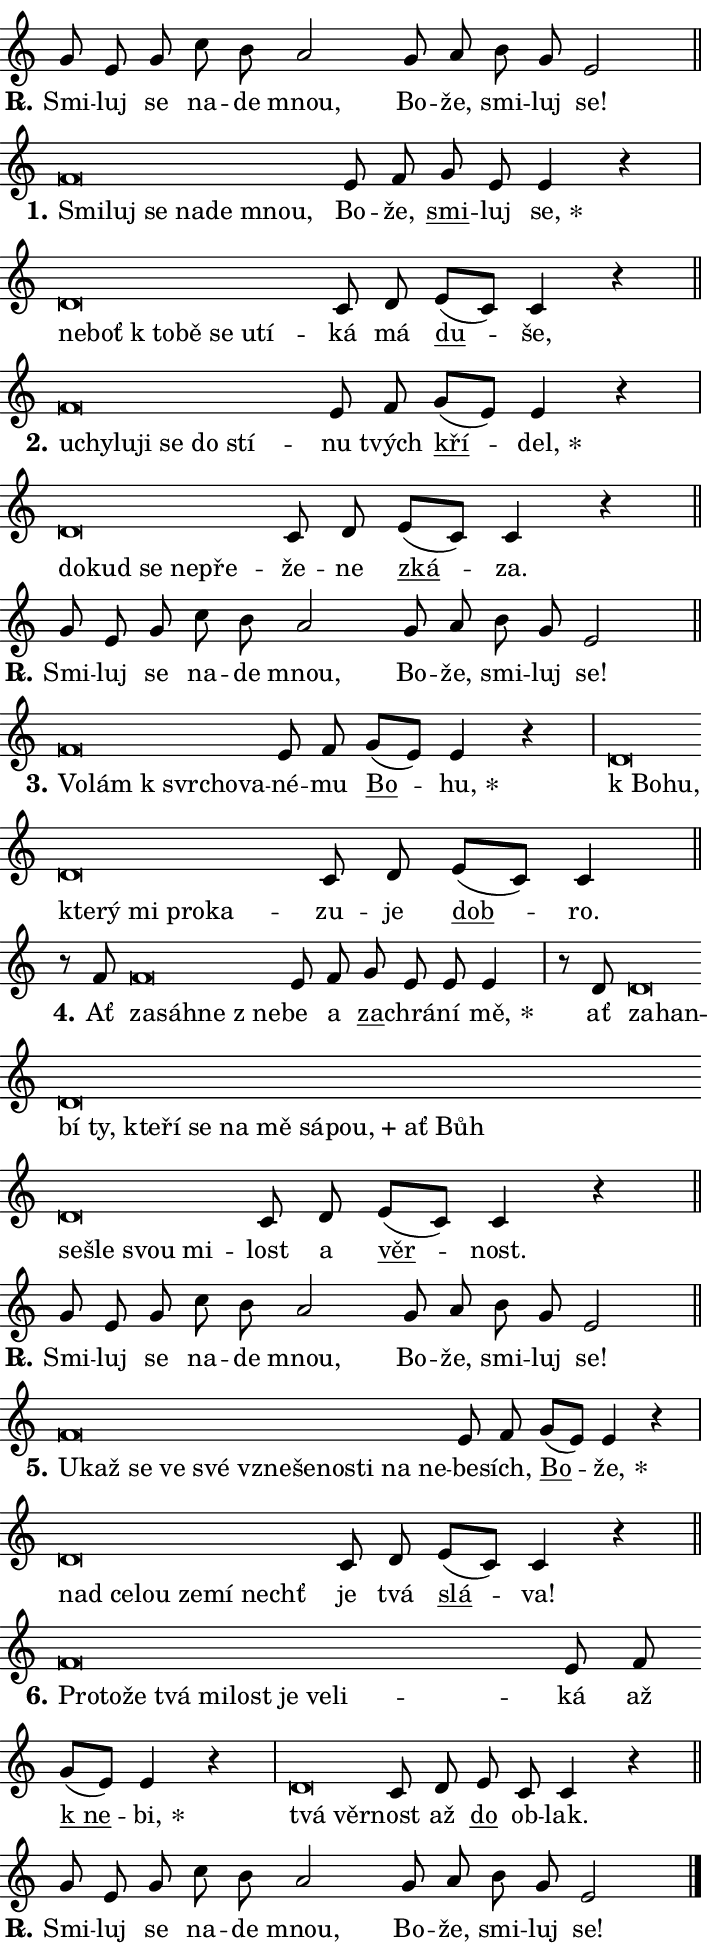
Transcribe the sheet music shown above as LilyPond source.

\version "2.24.0"
\header { tagline = "" }
\paper {
  indent = 0\cm
  top-margin = 0\cm
  right-margin = 0.13\cm % to fit lyric hyphens
  bottom-margin = 0\cm
  left-margin = 0\cm
  paper-width = 12\cm
  page-breaking = #ly:one-page-breaking
  system-system-spacing.basic-distance = #11
  score-system-spacing.basic-distance = #11
  ragged-last = ##f
}


%% Author: Thomas Morley
%% https://lists.gnu.org/archive/html/lilypond-user/2020-05/msg00002.html
#(define (line-position grob)
"Returns position of @var[grob} in current system:
   @code{'start}, if at first time-step
   @code{'end}, if at last time-step
   @code{'middle} otherwise
"
  (let* ((col (ly:item-get-column grob))
         (ln (ly:grob-object col 'left-neighbor))
         (rn (ly:grob-object col 'right-neighbor))
         (col-to-check-left (if (ly:grob? ln) ln col))
         (col-to-check-right (if (ly:grob? rn) rn col))
         (break-dir-left
           (and
             (ly:grob-property col-to-check-left 'non-musical #f)
             (ly:item-break-dir col-to-check-left)))
         (break-dir-right
           (and
             (ly:grob-property col-to-check-right 'non-musical #f)
             (ly:item-break-dir col-to-check-right))))
        (cond ((eqv? 1 break-dir-left) 'start)
              ((eqv? -1 break-dir-right) 'end)
              (else 'middle))))

#(define (tranparent-at-line-position vctor)
  (lambda (grob)
  "Relying on @code{line-position} select the relevant enry from @var{vctor}.
Used to determine transparency,"
    (case (line-position grob)
      ((end) (not (vector-ref vctor 0)))
      ((middle) (not (vector-ref vctor 1)))
      ((start) (not (vector-ref vctor 2))))))

noteHeadBreakVisibility =
#(define-music-function (break-visibility)(vector?)
"Makes @code{NoteHead}s transparent relying on @var{break-visibility}"
#{
  \override NoteHead.transparent =
    #(tranparent-at-line-position break-visibility)
#})

#(define delete-ledgers-for-transparent-note-heads
  (lambda (grob)
    "Reads whether a @code{NoteHead} is transparent.
If so this @code{NoteHead} is removed from @code{'note-heads} from
@var{grob}, which is supposed to be @code{LedgerLineSpanner}.
As a result ledgers are not printed for this @code{NoteHead}"
    (let* ((nhds-array (ly:grob-object grob 'note-heads))
           (nhds-list
             (if (ly:grob-array? nhds-array)
                 (ly:grob-array->list nhds-array)
                 '()))
           ;; Relies on the transparent-property being done before
           ;; Staff.LedgerLineSpanner.after-line-breaking is executed.
           ;; This is fragile ...
           (to-keep
             (remove
               (lambda (nhd)
                 (ly:grob-property nhd 'transparent #f))
               nhds-list)))
      ;; TODO find a better method to iterate over grob-arrays, similiar
      ;; to filter/remove etc for lists
      ;; For now rebuilt from scratch
      (set! (ly:grob-object grob 'note-heads)  '())
      (for-each
        (lambda (nhd)
          (ly:pointer-group-interface::add-grob grob 'note-heads nhd))
        to-keep))))

squashNotes = {
  \override NoteHead.X-extent = #'(-0.2 . 0.2)
  \override NoteHead.Y-extent = #'(-0.75 . 0)
  \override NoteHead.stencil =
    #(lambda (grob)
       (let ((pos (ly:grob-property grob 'staff-position)))
         (begin
           (if (< pos -7) (display "ERROR: Lower brevis then expected\n") (display ""))
           (if (<= pos -6) ly:text-interface::print ly:note-head::print))))
}
unSquashNotes = {
  \revert NoteHead.X-extent
  \revert NoteHead.Y-extent
  \revert NoteHead.stencil
}

hideNotes = \noteHeadBreakVisibility #begin-of-line-visible
unHideNotes = \noteHeadBreakVisibility #all-visible

% work-around for resetting accidentals
% https://lilypond.org/doc/v2.23/Documentation/notation/displaying-rhythms#unmetered-music
cadenzaMeasure = {
  \cadenzaOff
  \partial 1024 s1024
  \cadenzaOn
}

#(define-markup-command (accent layout props text) (markup?)
  "Underline accented syllable"
  (interpret-markup layout props
    #{\markup \override #'(offset . 4.3) \underline { #text }#}))

responsum = \markup \concat {
  "R" \hspace #-1.05 \path #0.1 #'((moveto 0 0.07) (lineto 0.9 0.8)) \hspace #0.05 "."
}

spaceSize = #0.6828661417322834 % exact space size for TeX Gyre Schola

\layout {
  \context {
    \Staff
    \remove "Time_signature_engraver"
    \override LedgerLineSpanner.after-line-breaking = #delete-ledgers-for-transparent-note-heads
  }
  \context {
    \Lyrics {
      \override LyricSpace.minimum-distance = \spaceSize
      \override LyricText.font-name = #"TeX Gyre Schola"
      \override LyricText.font-size = 1
      \override StanzaNumber.font-name = #"TeX Gyre Schola Bold"
      \override StanzaNumber.font-size = 1
    }
  }
  \context {
    \Score 
    \override NoteHead.text =
      #(lambda (grob) 
        (let ((pos (ly:grob-property grob 'staff-position)))
          #{\markup {
            \combine
              \halign #-0.55 \raise #(if (= pos -6) 0 0.5) \override #'(thickness . 2) \draw-line #'(3.2 . 0)
              \musicglyph "noteheads.sM1"
          }#}))
  }
}

% magnetic-lyrics.ily
%
%   written by
%     Jean Abou Samra <jean@abou-samra.fr>
%     Werner Lemberg <wl@gnu.org>
%
%   adapted by
%     Jiri Hon <jiri.hon@gmail.com>
%
% Version 2022-Apr-15

% https://www.mail-archive.com/lilypond-user@gnu.org/msg149350.html

#(define (Left_hyphen_pointer_engraver context)
   "Collect syllable-hyphen-syllable occurrences in lyrics and store
them in properties.  This engraver only looks to the left.  For
example, if the lyrics input is @code{foo -- bar}, it does the
following.

@itemize @bullet
@item
Set the @code{text} property of the @code{LyricHyphen} grob between
@q{foo} and @q{bar} to @code{foo}.

@item
Set the @code{left-hyphen} property of the @code{LyricText} grob with
text @q{foo} to the @code{LyricHyphen} grob between @q{foo} and
@q{bar}.
@end itemize

Use this auxiliary engraver in combination with the
@code{lyric-@/text::@/apply-@/magnetic-@/offset!} hook."
   (let ((hyphen #f)
         (text #f))
     (make-engraver
      (acknowledgers
       ((lyric-syllable-interface engraver grob source-engraver)
        (set! text grob)))
      (end-acknowledgers
       ((lyric-hyphen-interface engraver grob source-engraver)
        ;(when (not (grob::has-interface grob 'lyric-space-interface))
          (set! hyphen grob)));)
      ((stop-translation-timestep engraver)
       (when (and text hyphen)
         (ly:grob-set-object! text 'left-hyphen hyphen))
       (set! text #f)
       (set! hyphen #f)))))

#(define (lyric-text::apply-magnetic-offset! grob)
   "If the space between two syllables is less than the value in
property @code{LyricText@/.details@/.squash-threshold}, move the right
syllable to the left so that it gets concatenated with the left
syllable.

Use this function as a hook for
@code{LyricText@/.after-@/line-@/breaking} if the
@code{Left_@/hyphen_@/pointer_@/engraver} is active."
   (let ((hyphen (ly:grob-object grob 'left-hyphen #f)))
     (when hyphen
       (let ((left-text (ly:spanner-bound hyphen LEFT)))
         (when (grob::has-interface left-text 'lyric-syllable-interface)
           (let* ((common (ly:grob-common-refpoint grob left-text X))
                  (this-x-ext (ly:grob-extent grob common X))
                  (left-x-ext
                   (begin
                     ;; Trigger magnetism for left-text.
                     (ly:grob-property left-text 'after-line-breaking)
                     (ly:grob-extent left-text common X)))
                  ;; `delta` is the gap width between two syllables.
                  (delta (- (interval-start this-x-ext)
                            (interval-end left-x-ext)))
                  (details (ly:grob-property grob 'details))
                  (threshold (assoc-get 'squash-threshold details 0.2)))
             (when (< delta threshold)
               (let* (;; We have to manipulate the input text so that
                      ;; ligatures crossing syllable boundaries are not
                      ;; disabled.  For languages based on the Latin
                      ;; script this is essentially a beautification.
                      ;; However, for non-Western scripts it can be a
                      ;; necessity.
                      (lt (ly:grob-property left-text 'text))
                      (rt (ly:grob-property grob 'text))
                      (is-space (grob::has-interface hyphen 'lyric-space-interface))
                      (space (if is-space " " ""))
                      (extra-delta (if is-space spaceSize 0))
                      ;; Append new syllable.
                      (ltrt-space (if (and (string? lt) (string? rt))
                                (string-append lt space rt)
                                (make-concat-markup (list lt space rt))))
                      ;; Right-align `ltrt` to the right side.
                      (ltrt-space-markup (grob-interpret-markup
                               grob
                               (make-translate-markup
                                (cons (interval-length this-x-ext) 0)
                                (make-right-align-markup ltrt-space)))))
                 (begin
                   ;; Don't print `left-text`.
                   (ly:grob-set-property! left-text 'stencil #f)
                   ;; Set text and stencil (which holds all collected
                   ;; syllables so far) and shift it to the left.
                   (ly:grob-set-property! grob 'text ltrt-space)
                   (ly:grob-set-property! grob 'stencil ltrt-space-markup)
                   (ly:grob-translate-axis! grob (- (- delta extra-delta)) X))))))))))


#(define (lyric-hyphen::displace-bounds-first grob)
   ;; Make very sure this callback isn't triggered too early.
   (let ((left (ly:spanner-bound grob LEFT))
         (right (ly:spanner-bound grob RIGHT)))
     (ly:grob-property left 'after-line-breaking)
     (ly:grob-property right 'after-line-breaking)
     (ly:lyric-hyphen::print grob)))

squashThreshold = #0.4

\layout {
  \context {
    \Lyrics
    \consists #Left_hyphen_pointer_engraver
    \override LyricText.after-line-breaking =
      #lyric-text::apply-magnetic-offset!
    \override LyricHyphen.stencil = #lyric-hyphen::displace-bounds-first
    \override LyricText.details.squash-threshold = \squashThreshold
    \override LyricHyphen.minimum-distance = 0
    \override LyricHyphen.minimum-length = \squashThreshold
  }
}

squashText = \override LyricText.details.squash-threshold = 9999
unSquashText = \override LyricText.details.squash-threshold = \squashThreshold

leftText = \override LyricText.self-alignment-X = #LEFT
unLeftText = \revert LyricText.self-alignment-X

starOffset = #(lambda (grob) 
                (let ((x_offset (ly:self-alignment-interface::aligned-on-x-parent grob)))
                  (if (= x_offset 0) 0 (+ x_offset 1.2))))

star = #(define-music-function (syllable)(string?)
"Append star separator at the end of a syllable"
#{
  \once \override LyricText.X-offset = #starOffset
  \lyricmode { \markup {
    #syllable
    \override #'((font-name . "TeX Gyre Schola Bold")) \hspace #0.2 \lower #0.65 \larger "*"
  } }
#})

starAccent = #(define-music-function (syllable)(string?)
"Append star separator at the end of a syllable and make accent"
#{
  \once \override LyricText.X-offset = #starOffset
  \lyricmode { \markup {
    \accent #syllable
    \override #'((font-name . "TeX Gyre Schola Bold")) \hspace #0.2 \lower #0.65 \larger "*"
  } }
#})

breath = #(define-music-function (syllable)(string?)
"Append breathing indicator at the end of a syllable"
#{
  \lyricmode { \markup { #syllable "+" } }
#})

optionalBreath = #(define-music-function (syllable)(string?)
"Append optional breathing indicator at the end of a syllable"
#{
  \lyricmode { \markup { #syllable "(+)" } }
#})


\score {
    <<
        \new Voice = "melody" { \cadenzaOn \key c \major \relative { g'8 e g c b a2 \bar "" g8 a b g e2 \cadenzaMeasure \bar "||" \break } }
        \new Lyrics \lyricsto "melody" { \lyricmode { \set stanza = \responsum
Smi -- luj se na -- de mnou, Bo -- že, smi -- luj se! } }
    >>
    \layout {}
}

\score {
    <<
        \new Voice = "melody" { \cadenzaOn \key c \major \relative { \squashNotes f'\breve*1/16 \hideNotes \breve*1/16 \bar "" \breve*1/16 \bar "" \breve*1/16 \bar "" \breve*1/16 \breve*1/16 \bar "" \unHideNotes \unSquashNotes e8 f \bar "" g e e4 r \cadenzaMeasure \bar "|" \squashNotes d\breve*1/16 \hideNotes \breve*1/16 \bar "" \breve*1/16 \bar "" \breve*1/16 \bar "" \breve*1/16 \bar "" \breve*1/16 \breve*1/16 \bar "" \unHideNotes \unSquashNotes c8 d \bar "" e[( c)] c4 r \cadenzaMeasure \bar "||" \break } }
        \new Lyrics \lyricsto "melody" { \lyricmode { \set stanza = "1."
\leftText Smi -- \squashText luj se na -- de mnou, \unLeftText \unSquashText Bo -- že, \markup \accent smi -- luj \star se, \leftText ne -- \squashText boť "k to" -- bě se u -- tí -- \unLeftText \unSquashText ká má \markup \accent du -- še, } }
    >>
    \layout {}
}

\score {
    <<
        \new Voice = "melody" { \cadenzaOn \key c \major \relative { \squashNotes f'\breve*1/16 \hideNotes \breve*1/16 \bar "" \breve*1/16 \bar "" \breve*1/16 \bar "" \breve*1/16 \bar "" \breve*1/16 \breve*1/16 \bar "" \unHideNotes \unSquashNotes e8 f \bar "" g[( e)] e4 r \cadenzaMeasure \bar "|" \squashNotes d\breve*1/16 \hideNotes \breve*1/16 \bar "" \breve*1/16 \bar "" \breve*1/16 \breve*1/16 \bar "" \unHideNotes \unSquashNotes c8 d \bar "" e[( c)] c4 r \cadenzaMeasure \bar "||" \break } }
        \new Lyrics \lyricsto "melody" { \lyricmode { \set stanza = "2."
\leftText u -- \squashText chy -- lu -- ji se do stí -- \unLeftText \unSquashText nu tvých \markup \accent kří -- \star del, \leftText do -- \squashText kud se ne -- pře -- \unLeftText \unSquashText že -- ne \markup \accent zká -- za. } }
    >>
    \layout {}
}

\score {
    <<
        \new Voice = "melody" { \cadenzaOn \key c \major \relative { g'8 e g c b a2 \bar "" g8 a b g e2 \cadenzaMeasure \bar "||" \break } }
        \new Lyrics \lyricsto "melody" { \lyricmode { \set stanza = \responsum
Smi -- luj se na -- de mnou, Bo -- že, smi -- luj se! } }
    >>
    \layout {}
}

\score {
    <<
        \new Voice = "melody" { \cadenzaOn \key c \major \relative { \squashNotes f'\breve*1/16 \hideNotes \breve*1/16 \bar "" \breve*1/16 \bar "" \breve*1/16 \breve*1/16 \bar "" \unHideNotes \unSquashNotes e8 f \bar "" g[( e)] e4 r \cadenzaMeasure \bar "|" \squashNotes d\breve*1/16 \hideNotes \breve*1/16 \bar "" \breve*1/16 \bar "" \breve*1/16 \bar "" \breve*1/16 \bar "" \breve*1/16 \breve*1/16 \bar "" \unHideNotes \unSquashNotes c8 d \bar "" e[( c)] c4 \cadenzaMeasure \bar "||" \break } }
        \new Lyrics \lyricsto "melody" { \lyricmode { \set stanza = "3."
\leftText Vo -- \squashText lám "k svr" -- cho -- va -- \unLeftText \unSquashText né -- mu \markup \accent Bo -- \star hu, \leftText "k Bo" -- \squashText hu, kte -- rý mi pro -- ka -- \unLeftText \unSquashText zu -- je \markup \accent dob -- ro. } }
    >>
    \layout {}
}

\score {
    <<
        \new Voice = "melody" { \cadenzaOn \key c \major \relative { r8 f'8 \squashNotes f\breve*1/16 \hideNotes \breve*1/16 \bar "" \breve*1/16 \breve*1/16 \bar "" \unHideNotes \unSquashNotes e8 f \bar "" g e e e4 \cadenzaMeasure \bar "|" r8 d8 \squashNotes d\breve*1/16 \hideNotes \breve*1/16 \bar "" \breve*1/16 \bar "" \breve*1/16 \bar "" \breve*1/16 \bar "" \breve*1/16 \bar "" \breve*1/16 \bar "" \breve*1/16 \bar "" \breve*1/16 \bar "" \breve*1/16 \bar "" \breve*1/16 \bar "" \breve*1/16 \bar "" \breve*1/16 \bar "" \breve*1/16 \bar "" \breve*1/16 \bar "" \breve*1/16 \breve*1/16 \bar "" \unHideNotes \unSquashNotes c8 d \bar "" e[( c)] c4 r \cadenzaMeasure \bar "||" \break } }
        \new Lyrics \lyricsto "melody" { \lyricmode { \set stanza = "4."
Ať \leftText za -- \squashText sáh -- ne "z ne" -- \unLeftText \unSquashText be a \markup \accent za -- chrá -- ní \star mě, ať \leftText za -- \squashText han -- bí ty, kte -- ří se na mě sá -- \breath "pou," ať Bůh se -- šle svou mi -- \unLeftText \unSquashText lost a \markup \accent věr -- nost. } }
    >>
    \layout {}
}

\score {
    <<
        \new Voice = "melody" { \cadenzaOn \key c \major \relative { g'8 e g c b a2 \bar "" g8 a b g e2 \cadenzaMeasure \bar "||" \break } }
        \new Lyrics \lyricsto "melody" { \lyricmode { \set stanza = \responsum
Smi -- luj se na -- de mnou, Bo -- že, smi -- luj se! } }
    >>
    \layout {}
}

\score {
    <<
        \new Voice = "melody" { \cadenzaOn \key c \major \relative { \squashNotes f'\breve*1/16 \hideNotes \breve*1/16 \bar "" \breve*1/16 \bar "" \breve*1/16 \bar "" \breve*1/16 \bar "" \breve*1/16 \bar "" \breve*1/16 \bar "" \breve*1/16 \bar "" \breve*1/16 \bar "" \breve*1/16 \breve*1/16 \bar "" \unHideNotes \unSquashNotes e8 f \bar "" g[( e)] e4 r \cadenzaMeasure \bar "|" \squashNotes d\breve*1/16 \hideNotes \breve*1/16 \bar "" \breve*1/16 \bar "" \breve*1/16 \bar "" \breve*1/16 \breve*1/16 \bar "" \unHideNotes \unSquashNotes c8 d \bar "" e[( c)] c4 r \cadenzaMeasure \bar "||" \break } }
        \new Lyrics \lyricsto "melody" { \lyricmode { \set stanza = "5."
\leftText U -- \squashText kaž se ve své vzne -- še -- no -- sti na ne -- \unLeftText \unSquashText be -- sích, \markup \accent Bo -- \star že, \leftText nad \squashText ce -- lou ze -- mí nechť \unLeftText \unSquashText je tvá \markup \accent slá -- va! } }
    >>
    \layout {}
}

\score {
    <<
        \new Voice = "melody" { \cadenzaOn \key c \major \relative { \squashNotes f'\breve*1/16 \hideNotes \breve*1/16 \bar "" \breve*1/16 \bar "" \breve*1/16 \bar "" \breve*1/16 \bar "" \breve*1/16 \bar "" \breve*1/16 \bar "" \breve*1/16 \breve*1/16 \bar "" \unHideNotes \unSquashNotes e8 f \bar "" g[( e)] e4 r \cadenzaMeasure \bar "|" \squashNotes d\breve*1/16 \hideNotes \breve*1/16 \bar "" \unHideNotes \unSquashNotes c8 d \bar "" e c c4 r \cadenzaMeasure \bar "||" \break } }
        \new Lyrics \lyricsto "melody" { \lyricmode { \set stanza = "6."
\leftText Pro -- \squashText to -- že tvá mi -- lost je ve -- li -- \unLeftText \unSquashText ká až \markup \accent "k ne" -- \star bi, \leftText tvá \squashText věr -- \unLeftText \unSquashText nost až \markup \accent do ob -- lak. } }
    >>
    \layout {}
}

\score {
    <<
        \new Voice = "melody" { \cadenzaOn \key c \major \relative { g'8 e g c b a2 \bar "" g8 a b g e2 \cadenzaMeasure \bar "||" \break } \bar "|." }
        \new Lyrics \lyricsto "melody" { \lyricmode { \set stanza = \responsum
Smi -- luj se na -- de mnou, Bo -- že, smi -- luj se! } }
    >>
    \layout {}
}
